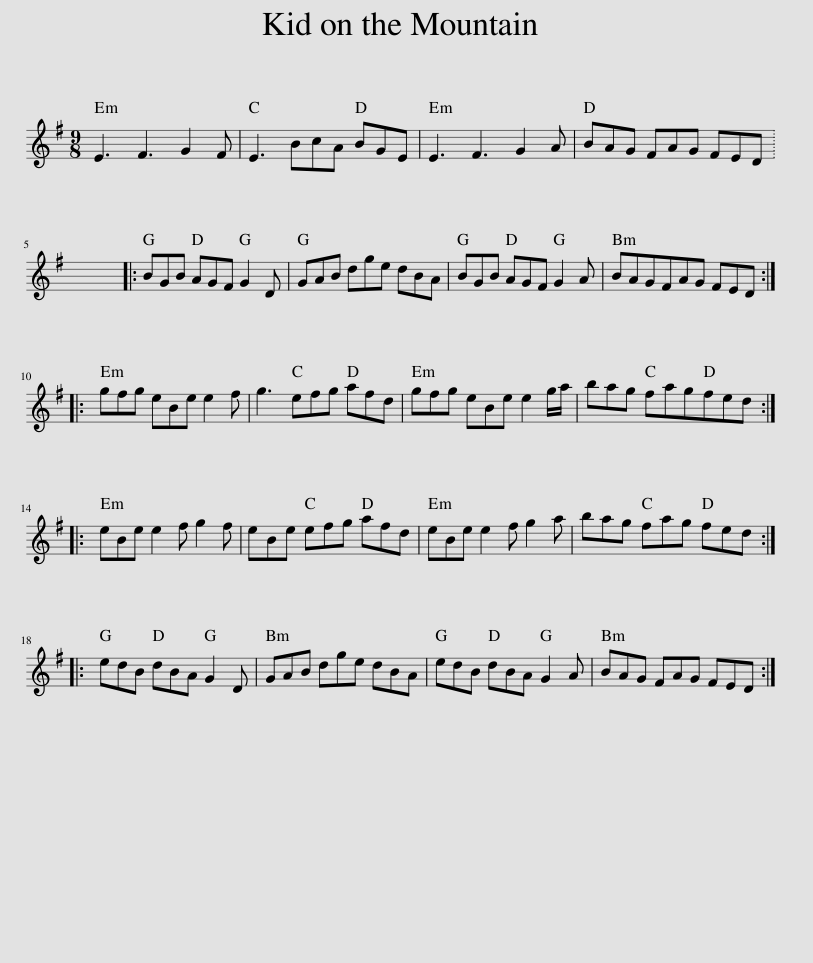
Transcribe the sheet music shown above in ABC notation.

X:1
L:1/8
M:9/8
I:linebreak $
K:Emin
V:1 treble
V:1
 E3 F3 G2 F | E3 BcA BGE | E3 F3 G2 A | BAG FAG FED |$ x9 |: %5
 BGB AGF G2 D | GAB dge dBA | BGB AGF G2 A | BAGFAG FED ::$ gfg eBe e2 f | %10
 g3 efg afd | gfg eBe e2 g/a/ | bag fagfed ::$ eBe e2 f g2 f | eBe efg afd | %15
 eBe e2 f g2 a | bag fag fed ::$ edB dBA G2 D | GAB dge dBA | edB dBA G2 A | %20
 BAG FAG FED :| %21
